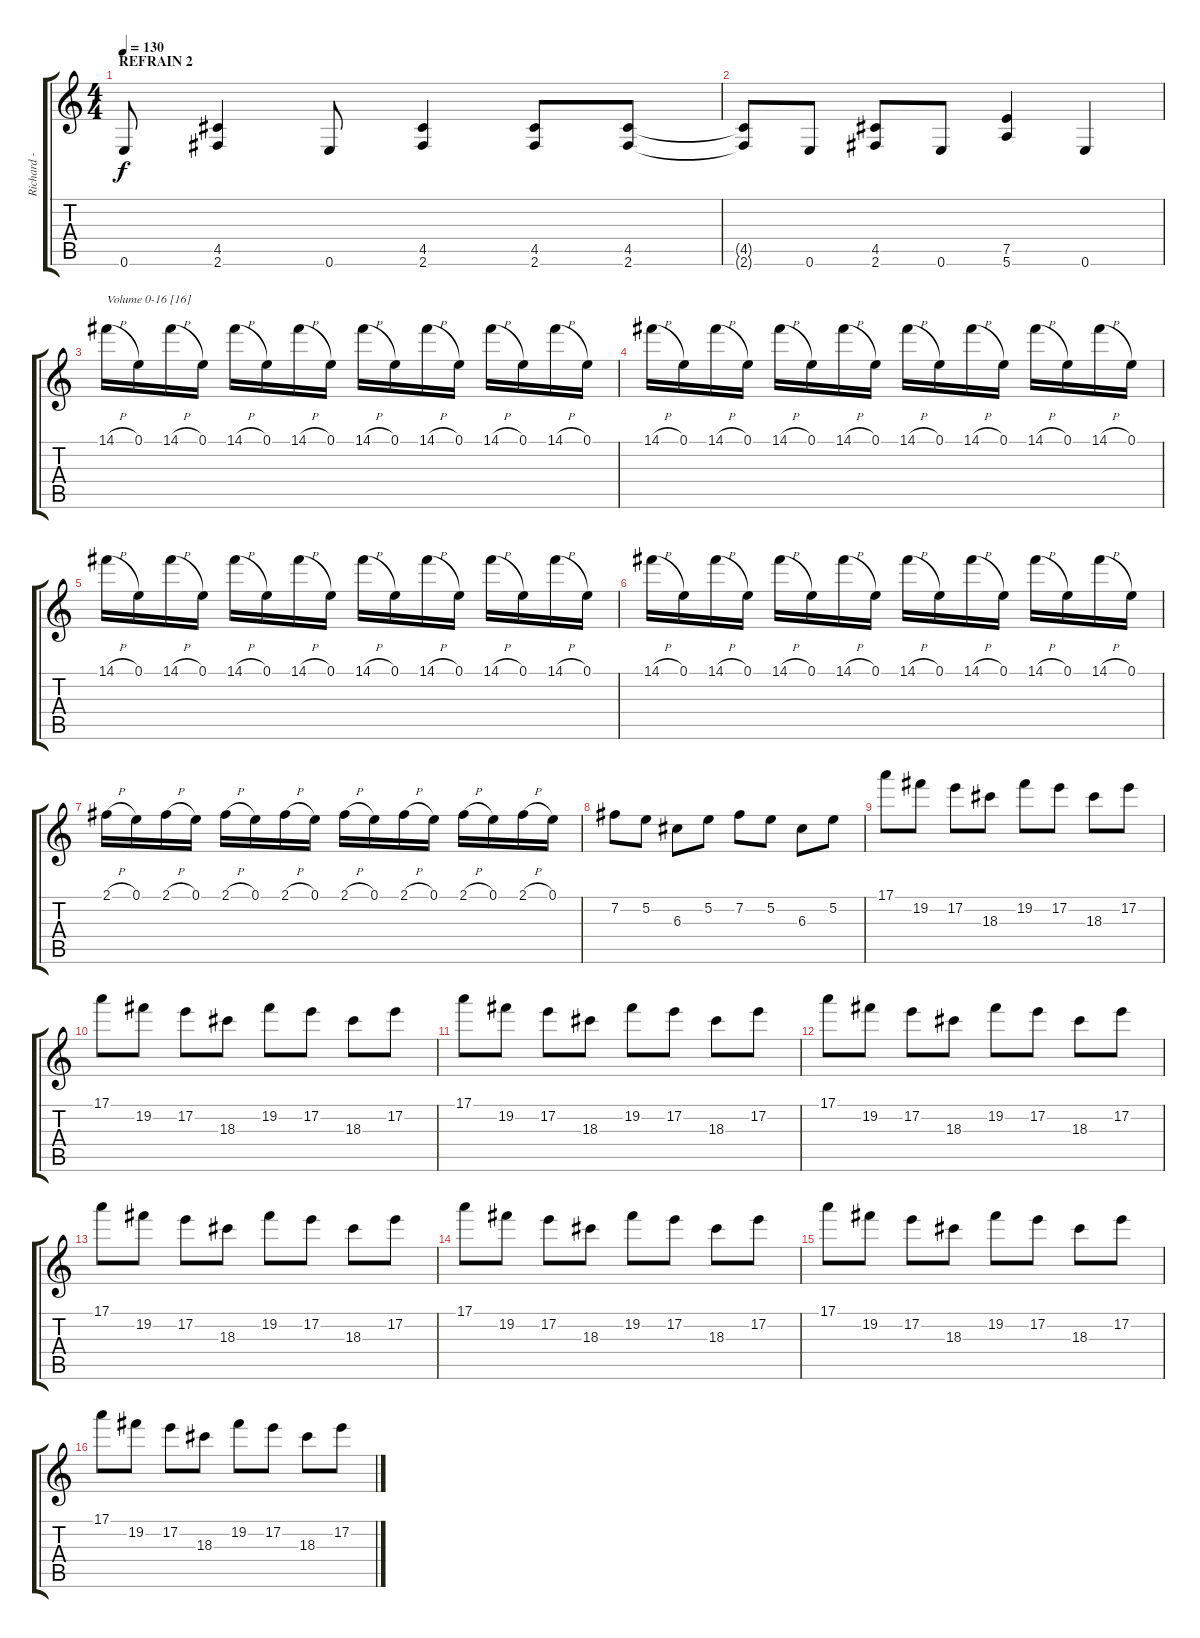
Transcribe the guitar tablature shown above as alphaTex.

\track ("Richard - Guitar" "Richard - ") {instrument distortionguitar}
\staff {score tabs}
\tuning (E4 B3 G3 D3 A2 E2) {hide}
\ts (4 4)
\section ("" "REFRAIN 2")
\tempo 130
\clef g2
\ks c
0.6.8{dy f} (4.5 2.6).4 0.6.8 (4.5 2.6).4 (4.5 2.6).8 (4.5 2.6).8 |
(4.5{t} 2.6{t}).8 0.6.8 (4.5 2.6).8 0.6.8 (7.5 5.6).4 0.6.4 |
14.1{h}.16{txt "Volume 0-16 [16]" volume 10} 0.1.16{volume 16} 14.1{h}.16 0.1.16 14.1{h}.16 0.1.16 14.1{h}.16 0.1.16 14.1{h}.16 0.1.16 14.1{h}.16 0.1.16 14.1{h}.16 0.1.16 14.1{h}.16 0.1.16 |
14.1{h}.16 0.1.16 14.1{h}.16 0.1.16 14.1{h}.16 0.1.16 14.1{h}.16 0.1.16 14.1{h}.16 0.1.16 14.1{h}.16 0.1.16 14.1{h}.16 0.1.16 14.1{h}.16 0.1.16 |
14.1{h}.16 0.1.16 14.1{h}.16 0.1.16 14.1{h}.16 0.1.16 14.1{h}.16 0.1.16 14.1{h}.16 0.1.16 14.1{h}.16 0.1.16 14.1{h}.16 0.1.16 14.1{h}.16 0.1.16 |
14.1{h}.16 0.1.16 14.1{h}.16 0.1.16 14.1{h}.16 0.1.16 14.1{h}.16 0.1.16 14.1{h}.16 0.1.16 14.1{h}.16 0.1.16 14.1{h}.16 0.1.16 14.1{h}.16 0.1.16 |
2.1{h}.16 0.1.16 2.1{h}.16 0.1.16 2.1{h}.16 0.1.16 2.1{h}.16 0.1.16 2.1{h}.16 0.1.16 2.1{h}.16 0.1.16 2.1{h}.16 0.1.16 2.1{h}.16 0.1.16 |
7.2.8 5.2.8 6.3.8 5.2.8 7.2.8 5.2.8 6.3.8 5.2.8 |
17.1.8 19.2.8 17.2.8 18.3.8 19.2.8 17.2.8 18.3.8 17.2.8 |
17.1.8 19.2.8 17.2.8 18.3.8 19.2.8 17.2.8 18.3.8 17.2.8 |
17.1.8 19.2.8 17.2.8 18.3.8 19.2.8 17.2.8 18.3.8 17.2.8 |
17.1.8 19.2.8 17.2.8 18.3.8 19.2.8 17.2.8 18.3.8 17.2.8 |
17.1.8 19.2.8 17.2.8 18.3.8 19.2.8 17.2.8 18.3.8 17.2.8 |
17.1.8 19.2.8 17.2.8 18.3.8 19.2.8 17.2.8 18.3.8 17.2.8 |
17.1.8 19.2.8 17.2.8 18.3.8 19.2.8 17.2.8 18.3.8 17.2.8 |
17.1.8 19.2.8 17.2.8 18.3.8 19.2.8 17.2.8 18.3.8 17.2.8
